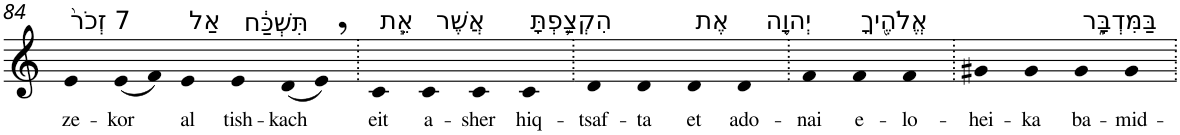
**kern	**text
*part1	*part1
*staff1	*staff1
*I"Piano	*
*I'Pno	*
!!LO:PB:g=z
*clefG2	*
*k[]	*
=84	=84
!LO:TX:a:t=7 זְכֹר֙	!
!	!LO:LY:b
4e	ze-
!	!LO:LY:b
(8e	-kor
8f)	.
!LO:TX:a:t=אַל	!
!	!LO:LY:b
4e	al
!LO:TX:a:t=תִּשְׁכַּ֔ח	!
!	!LO:LY:b
4e	tish-
!	!LO:LY:b
(8d	-kach
8e,)	.
=85.	=85.
!LO:TX:a:t=אֵ֧ת	!
!	!LO:LY:b
4c	eit
!LO:TX:a:t=אֲשֶׁר	!
!	!LO:LY:b
4c	a-
!	!LO:LY:b
4c	-sher
!LO:TX:a:t=הִקְצַ֛פְתָּ	!
!	!LO:LY:b
4c	hiq-
=86.	=86.
!	!LO:LY:b
4d	-tsaf-
!	!LO:LY:b
4d	-ta
!LO:TX:a:t=אֶת	!
!	!LO:LY:b
4d	et
!LO:TX:a:t=יְהוָ֥ה	!
!	!LO:LY:b
4d	ado-
=87.	=87.
!	!LO:LY:b
4f	-nai
!LO:TX:a:t=אֱלֹהֶ֖יךָ	!
!	!LO:LY:b
4f	e-
!	!LO:LY:b
4f	-lo-
=88.	=88.
!	!LO:LY:b
4g#X	-hei-
!	!LO:LY:b
4g#	-ka
!LO:TX:a:t=בַּמִּדְבָּ֑ר	!
!	!LO:LY:b
4g#	ba-
!	!LO:LY:b
4g#	-mid-
=.	=.
*-	*-
